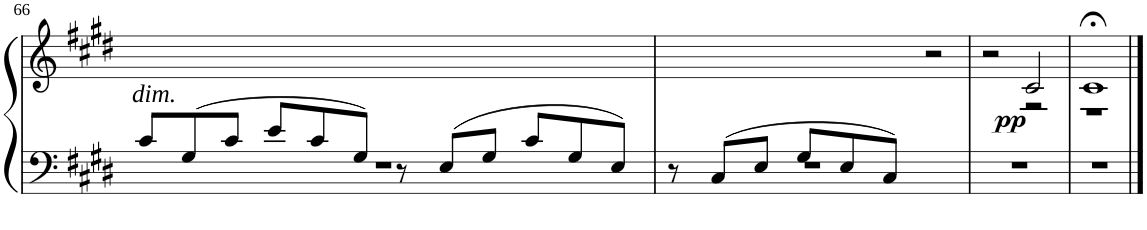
**kern	**kern	**dynam
*part1	*part1	*part1
*staff2	*staff1	*staff1/2
*I"Piano	*	*
*I'Pno	*	*
!!LO:PB:g=z
*clefF4	*clefG2	*
*k[f#c#g#d#]	*k[f#c#g#d#]	*
*M4/4	*M4/4	*
*met(c|)	*met(c|)	*
*Xtuplet	*	*
=66	=66	=66
*^	*	*
!	!	!LO:TX:b:i:t=dim.	!
12c#/L	1r	2ryy	.
12G#/	.	.	.
12c#/J	.	.	.
12e/L	.	.	.
12c#/	.	.	.
12G#/J	.	.	.
*	*	*Xtuplet	*
12ryy	.	12r	.
12E/L	.	12%5ryy	.
12G#/J	.	.	.
12c#/L	.	.	.
12G#/	.	.	.
12E/J	.	.	.
=67	=67	=67	=67
12ryy	1r	12r	.
12C#/L	.	12%5ryy	.
12E/J	.	.	.
12G#/L	.	.	.
12E/	.	.	.
12C#/J	.	.	.
2ryy	.	2r	.
*v	*v	*	*
=68	=68	=68
*	*^	*
1r	2r	2ryy	.
!	!	!	!LO:DY:b
.	2c#/	2r	pp
=69	=69	=69	=69
1r	1c#;<	1r	.
*	*v	*v	*
==	==	==
*-	*-	*-
